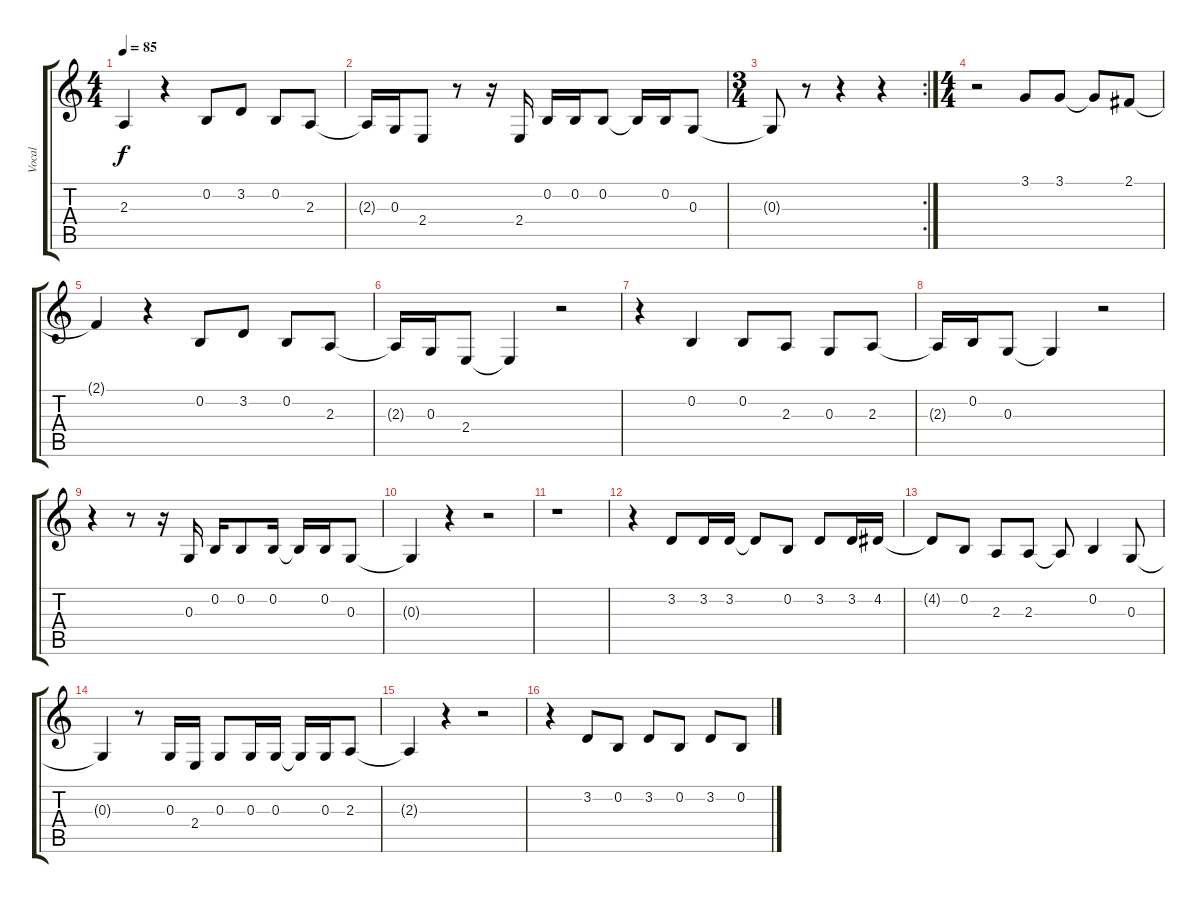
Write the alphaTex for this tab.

\track ("Vocal" "Vocal") {instrument bassoon}
\staff {score tabs}
\tuning (E4 B3 G3 D3 A2 E2) {hide}
\ts (4 4)
\tempo 85
\clef g2
\ks c
2.3{t}.4{dy f} r.4 0.2.8 3.2.8 0.2.8 2.3.8 |
2.3{t}.16 0.3.16 2.4.8 r.8 r.16 2.4.16 0.2.16 0.2.16 0.2.8 0.2{t}.16 0.2.16 0.3.8 |
\rc 2
\ts (3 4)
0.3{t}.8 r.8 r.4 r.4 |
\ts (4 4)
r.2 3.1.8 3.1.8 3.1{t}.8 2.1.8 |
2.1{t}.4 r.4 0.2.8 3.2.8 0.2.8 2.3.8 |
2.3{t}.16 0.3.16 2.4.8 2.4{t}.4 r.2 |
r.4 0.2.4 0.2.8 2.3.8 0.3.8 2.3.8 |
2.3{t}.16 0.2.16 0.3.8 0.3{t}.4 r.2 |
r.4 r.8 r.16 0.3.16 0.2.16 0.2.8 0.2.16 0.2{t}.16 0.2.16 0.3.8 |
0.3{t}.4 r.4 r.2 |
r.1 |
r.4 3.2.8 3.2.16 3.2.16 3.2{t}.8 0.2.8 3.2.8 3.2.16 4.2.16 |
4.2{t}.8 0.2.8 2.3.8 2.3.8 2.3{t}.8 0.2.4 0.3.8 |
0.3{t}.4 r.8 0.3.16 2.4.16 0.3.8 0.3.16 0.3.16 0.3{t}.16 0.3.16 2.3.8 |
2.3{t}.4 r.4 r.2 |
r.4 3.2.8 0.2.8 3.2.8 0.2.8 3.2.8 0.2.8
